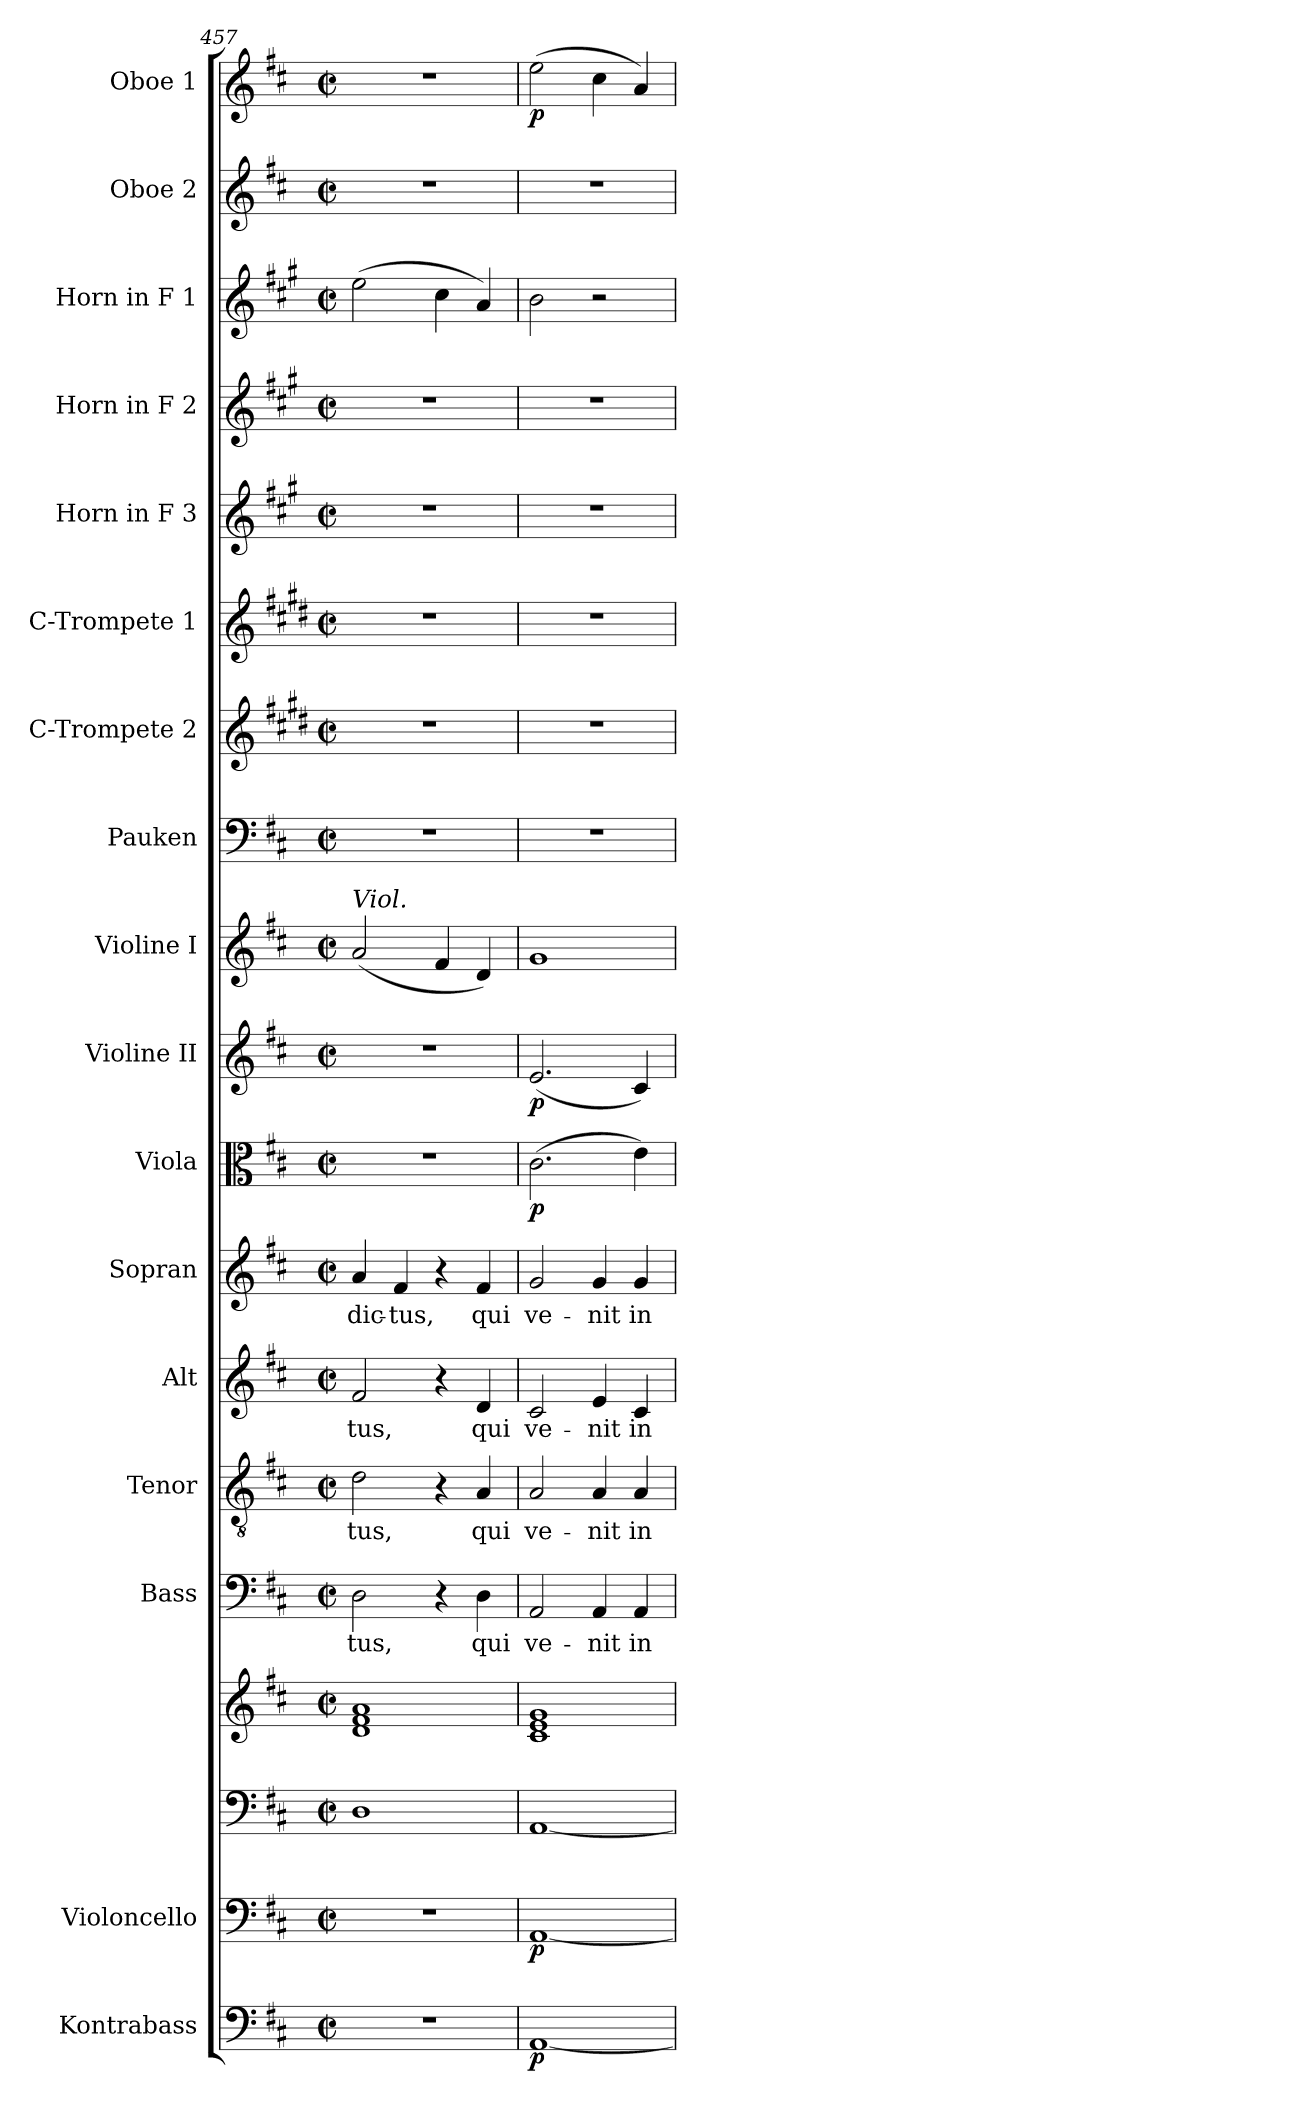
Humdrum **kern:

**kern	**dynam	**kern	**dynam	**kern	**kern	**kern	**text	**kern	**text	**kern	**text	**kern	**text	**kern	**dynam	**kern	**dynam	**kern	**kern	**kern	**kern	**kern	**kern	**kern	**kern	**kern	**dynam
*part18	*part18	*part17	*part17	*part16	*part16	*part15	*part15	*part14	*part14	*part13	*part13	*part12	*part12	*part11	*part11	*part10	*part10	*part9	*part8	*part7	*part6	*part5	*part4	*part3	*part2	*part1	*part1
*staff19	*staff19	*staff18	*staff18	*staff17	*staff16	*staff15	*staff15	*staff14	*staff14	*staff13	*staff13	*staff12	*staff12	*staff11	*staff11	*staff10	*staff10	*staff9	*staff8	*staff7	*staff6	*staff5	*staff4	*staff3	*staff2	*staff1	*staff1
*I"Kontrabass	*	*I"Violoncello	*	*	*	*I"Bass	*	*I"Tenor	*	*I"Alt	*	*I"Sopran	*	*I"Viola	*	*I"Violine II	*	*I"Violine I	*I"Pauken	*I"C-Trompete 2	*I"C-Trompete 1	*I"Horn in F 3	*I"Horn in F 2	*I"Horn in F 1	*I"Oboe 2	*I"Oboe 1	*
*I'Kb.	*	*I'Vc.	*	*	*	*I'B.	*	*I'T.	*	*I'A.	*	*I'S.	*	*I'Vla.	*	*I'Vl. II	*	*I'Vl. I	*I'Pk.	*I'C Trp. 2	*I'C Trp. 1	*	*	*	*I'Ob. 2	*I'Ob. 1	*
*clefF4	*	*clefF4	*	*clefF4	*clefG2	*clefF4	*	*clefGv2	*	*clefG2	*	*clefG2	*	*clefC3	*	*clefG2	*	*clefG2	*clefF4	*clefG2	*clefG2	*clefG2	*clefG2	*clefG2	*clefG2	*clefG2	*
*ITrd7c12	*	*	*	*	*	*	*	*	*	*	*	*	*	*	*	*	*	*	*	*ITrd1c2	*ITrd1c2	*ITrd4c7	*ITrd4c7	*ITrd4c7	*	*	*
*k[f#c#]	*	*k[f#c#]	*	*k[f#c#]	*k[f#c#]	*k[f#c#]	*	*k[f#c#]	*	*k[f#c#]	*	*k[f#c#]	*	*k[f#c#]	*	*k[f#c#]	*	*k[f#c#]	*k[f#c#]	*k[f#c#]	*k[f#c#]	*k[f#c#]	*k[f#c#]	*k[f#c#]	*k[f#c#]	*k[f#c#]	*
*D:	*	*D:	*	*D:	*D:	*D:	*	*D:	*	*D:	*	*D:	*	*D:	*	*D:	*	*D:	*D:	*D:	*D:	*D:	*D:	*D:	*D:	*D:	*
*M2/2	*	*M2/2	*	*M2/2	*M2/2	*M2/2	*	*M2/2	*	*M2/2	*	*M2/2	*	*M2/2	*	*M2/2	*	*M2/2	*M2/2	*M2/2	*M2/2	*M2/2	*M2/2	*M2/2	*M2/2	*M2/2	*
*met(c|)	*	*met(c|)	*	*met(c|)	*met(c|)	*met(c|)	*	*met(c|)	*	*met(c|)	*	*met(c|)	*	*met(c|)	*	*met(c|)	*	*met(c|)	*met(c|)	*met(c|)	*met(c|)	*met(c|)	*met(c|)	*met(c|)	*met(c|)	*met(c|)	*
=457	=457	=457	=457	=457	=457	=457	=457	=457	=457	=457	=457	=457	=457	=457	=457	=457	=457	=457	=457	=457	=457	=457	=457	=457	=457	=457	=457
!	!	!	!	!	!	!	!	!	!	!	!	!	!	!	!	!	!	!LO:TX:a:i:t=Viol.	!	!	!	!	!	!	!	!	!
!	!	!	!	!	!	!	!LO:LY:b	!	!LO:LY:b	!	!LO:LY:b	!	!LO:LY:b	!	!	!	!	!	!	!	!	!	!	!	!	!	!
1r	.	1r	.	1D	1d 1f# 1a	2D\	-tus,	2d\	-tus,	2f#/	-tus,	4a/	-dic-	1r	.	1r	.	(<2a/	1r	1r	1r	1r	1r	(>2a\	1r	1r	.
!	!	!	!	!	!	!	!	!	!	!	!	!	!LO:LY:b	!	!	!	!	!	!	!	!	!	!	!	!	!	!
.	.	.	.	.	.	.	.	.	.	.	.	4f#/	-tus,	.	.	.	.	.	.	.	.	.	.	.	.	.	.
.	.	.	.	.	.	4r	.	4r	.	4r	.	4r	.	.	.	.	.	4f#/	.	.	.	.	.	4f#\	.	.	.
!	!	!	!	!	!	!	!LO:LY:b	!	!LO:LY:b	!	!LO:LY:b	!	!LO:LY:b	!	!	!	!	!	!	!	!	!	!	!	!	!	!
.	.	.	.	.	.	4D\	qui	4A/	qui	4d/	qui	4f#/	qui	.	.	.	.	4d/)	.	.	.	.	.	4d/)	.	.	.
=458	=458	=458	=458	=458	=458	=458	=458	=458	=458	=458	=458	=458	=458	=458	=458	=458	=458	=458	=458	=458	=458	=458	=458	=458	=458	=458	=458
!	!LO:DY:b	!	!LO:DY:b	!	!	!	!LO:LY:b	!	!LO:LY:b	!	!LO:LY:b	!	!LO:LY:b	!	!LO:DY:b	!	!LO:DY:b	!	!	!	!	!	!	!	!	!	!LO:DY:b
[1AAA	p	[1AA	p	[1AA	1c# 1e 1g	2AA/	ve-	2A/	ve-	2c#/	ve-	2g/	ve-	(>2.c#\	p	(<2.e/	p	1g	1r	1r	1r	1r	1r	2e\	1r	(>2ee\	p
!	!	!	!	!	!	!	!LO:LY:b	!	!LO:LY:b	!	!LO:LY:b	!	!LO:LY:b	!	!	!	!	!	!	!	!	!	!	!	!	!	!
.	.	.	.	.	.	4AA/	-nit	4A/	-nit	4e/	-nit	4g/	-nit	.	.	.	.	.	.	.	.	.	.	2r	.	4cc#\	.
!	!	!	!	!	!	!	!LO:LY:b	!	!LO:LY:b	!	!LO:LY:b	!	!LO:LY:b	!	!	!	!	!	!	!	!	!	!	!	!	!	!
.	.	.	.	.	.	4AA/	in	4A/	in	4c#/	in	4g/	in	4e\)	.	4c#/)	.	.	.	.	.	.	.	.	.	4a/)	.
=	=	=	=	=	=	=	=	=	=	=	=	=	=	=	=	=	=	=	=	=	=	=	=	=	=	=	=
*-	*-	*-	*-	*-	*-	*-	*-	*-	*-	*-	*-	*-	*-	*-	*-	*-	*-	*-	*-	*-	*-	*-	*-	*-	*-	*-	*-
